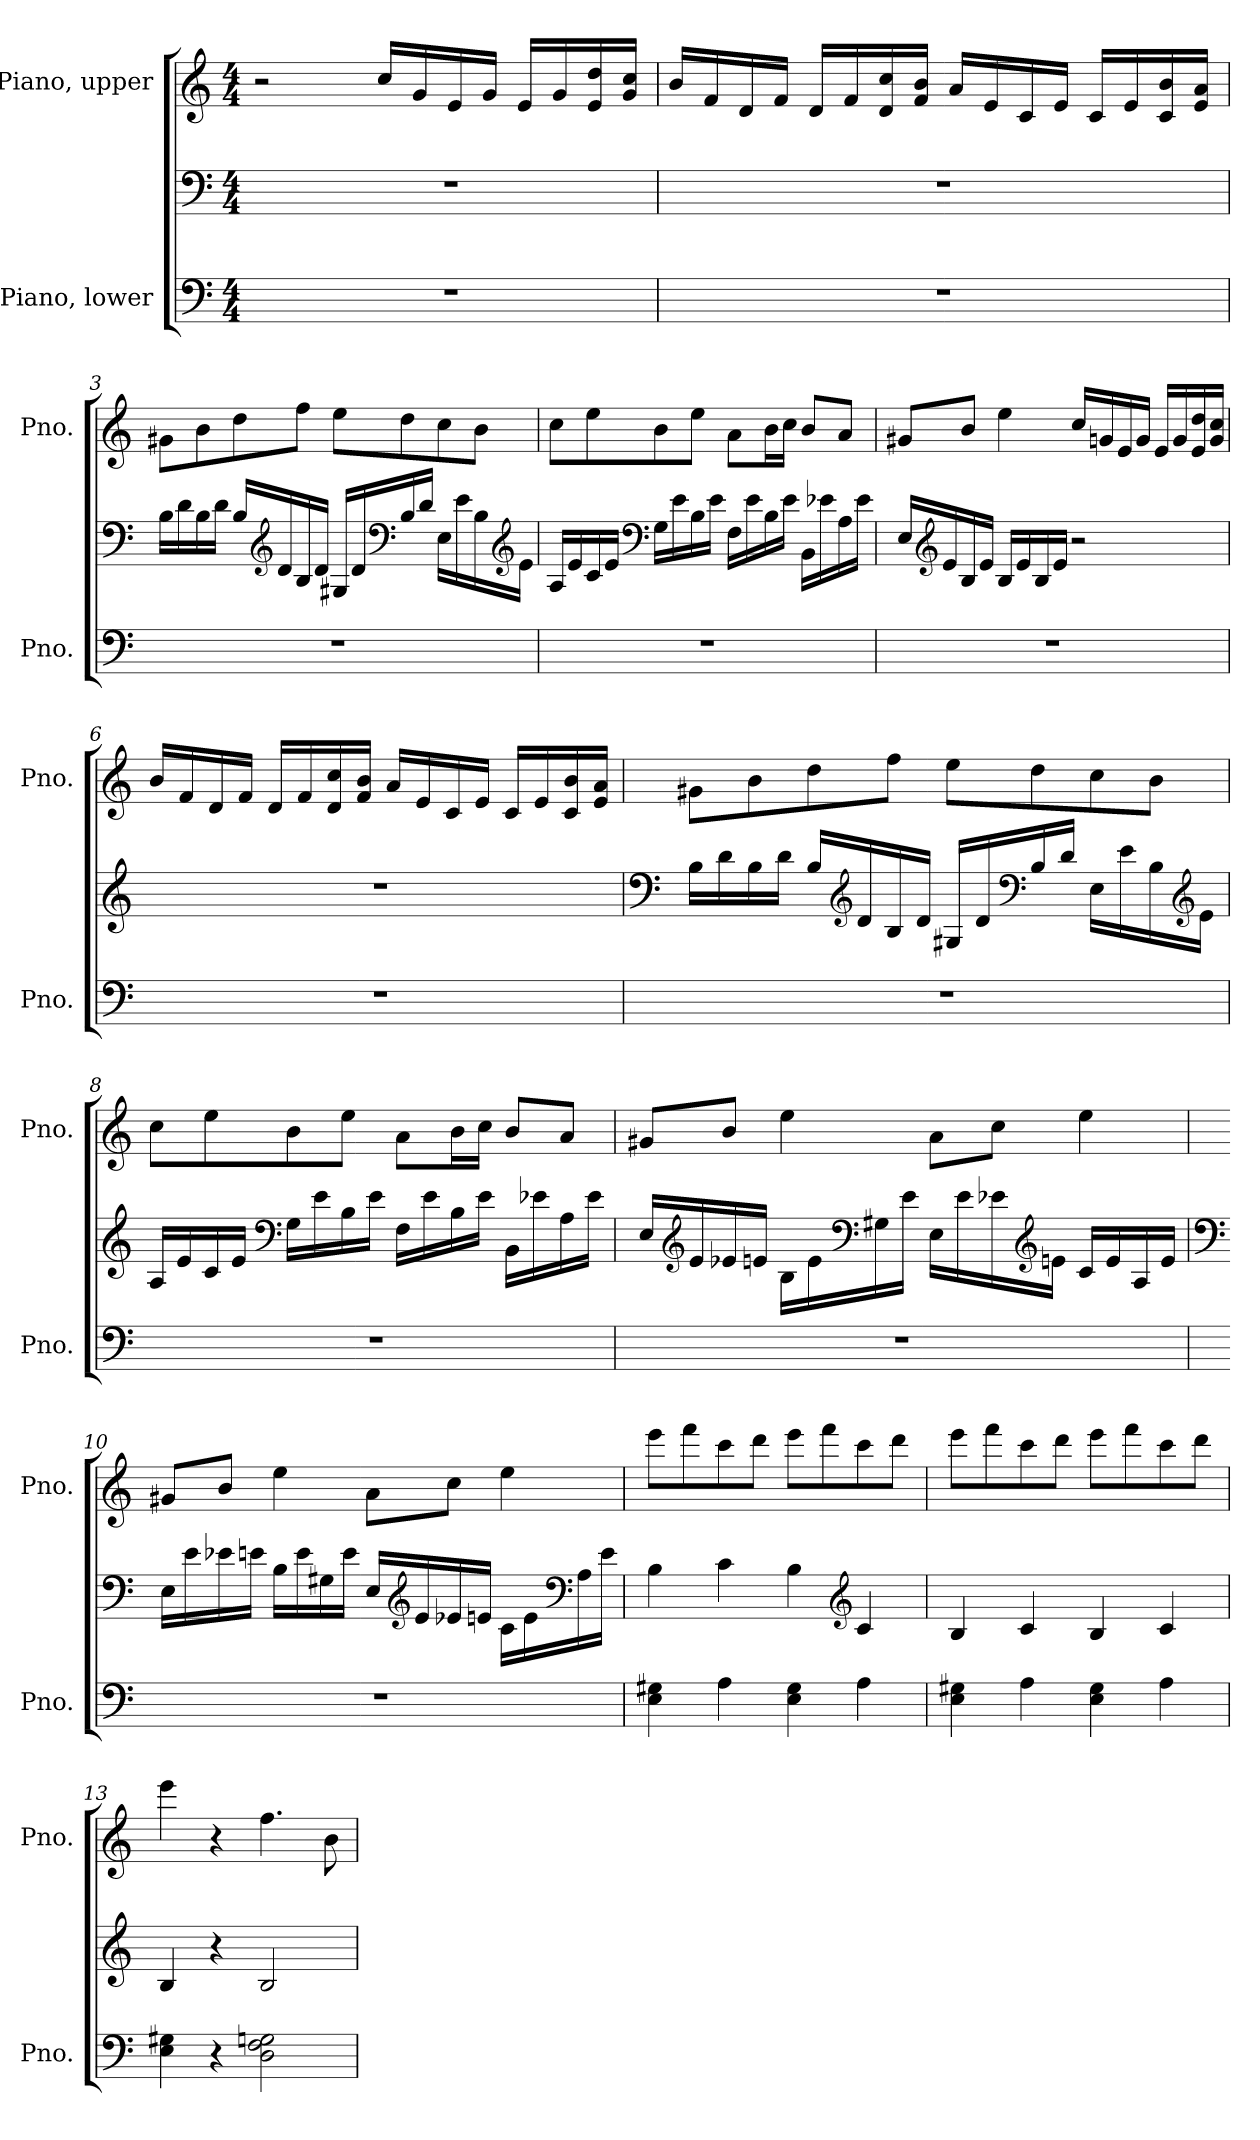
**kern	**kern	**kern
*part2	*part2	*part1
*staff3	*staff2	*staff1
*I"Piano, lower	*	*I"Piano, upper
*I'Pno.	*	*I'Pno.
*clefF4	*clefF4	*clefG2
*k[]	*k[]	*k[]
*M4/4	*M4/4	*M4/4
*MM60	*MM60	*MM60
=1	=1	=1
1r	1r	2r
.	.	16cc/LL
.	.	16g/
.	.	16e/
.	.	16g/JJ
.	.	16e/LL
.	.	16g/
.	.	16e/ 16dd/
.	.	16g/ 16cc/JJ
=2	=2	=2
1r	1r	16b/LL
.	.	16f/
.	.	16d/
.	.	16f/JJ
.	.	16d/LL
.	.	16f/
.	.	16d/ 16cc/
.	.	16f/ 16b/JJ
.	.	16a/LL
.	.	16e/
.	.	16c/
.	.	16e/JJ
.	.	16c/LL
.	.	16e/
.	.	16c/ 16b/
.	.	16e/ 16a/JJ
!!LO:LB:g=z
=3	=3	=3
1r	16B\LL	8g#X\L
.	16d\	.
.	16B\	8b\
.	16d\JJ	.
.	16B/LL	8dd\
*	*clefG2	*
.	16d/	.
.	16B/	8ff\J
.	16d/JJ	.
.	16G#X/LL	8ee\L
.	16d/	.
*	*clefF4	*
.	16B/	8dd\
.	16d/JJ	.
.	16E\LL	8cc\
.	16e\	.
.	16B\	8b\J
*	*clefG2	*
.	16e\JJ	.
=4	=4	=4
1r	16A/LL	8cc\L
.	16e/	.
.	16c/	8ee\
.	16e/JJ	.
*	*clefF4	*
.	16G\LL	8b\
.	16e\	.
.	16B\	8ee\J
.	16e\JJ	.
.	16F\LL	8a\L
.	16e\	.
.	16B\	16b\L
.	16e\JJ	16cc\JJ
.	16BB\LL	8b/L
.	16e-X\	.
.	16A\	8a/J
.	16e-\JJ	.
!!LO:LB:g=z
=5	=5	=5
1r	16E/LL	8g#X/L
*	*clefG2	*
.	16e/	.
.	16B/	8b/J
.	16e/JJ	.
.	16B/LL	4ee\
.	16e/	.
.	16B/	.
.	16e/JJ	.
.	2r	16cc/LL
.	.	16gn/
.	.	16e/
.	.	16g/JJ
.	.	16e/LL
.	.	16g/
.	.	16e/ 16dd/
.	.	16g/ 16cc/JJ
=6	=6	=6
1r	1r	16b/LL
.	.	16f/
.	.	16d/
.	.	16f/JJ
.	.	16d/LL
.	.	16f/
.	.	16d/ 16cc/
.	.	16f/ 16b/JJ
.	.	16a/LL
.	.	16e/
.	.	16c/
.	.	16e/JJ
.	.	16c/LL
.	.	16e/
.	.	16c/ 16b/
.	.	16e/ 16a/JJ
!!LO:LB:g=z
=7	=7	=7
*	*clefF4	*
1r	16B\LL	8g#X\L
.	16d\	.
.	16B\	8b\
.	16d\JJ	.
.	16B/LL	8dd\
*	*clefG2	*
.	16d/	.
.	16B/	8ff\J
.	16d/JJ	.
.	16G#X/LL	8ee\L
.	16d/	.
*	*clefF4	*
.	16B/	8dd\
.	16d/JJ	.
.	16E\LL	8cc\
.	16e\	.
.	16B\	8b\J
*	*clefG2	*
.	16e\JJ	.
=8	=8	=8
1r	16A/LL	8cc\L
.	16e/	.
.	16c/	8ee\
.	16e/JJ	.
*	*clefF4	*
.	16G\LL	8b\
.	16e\	.
.	16B\	8ee\J
.	16e\JJ	.
.	16F\LL	8a\L
.	16e\	.
.	16B\	16b\L
.	16e\JJ	16cc\JJ
.	16BB\LL	8b/L
.	16e-X\	.
.	16A\	8a/J
.	16e-\JJ	.
!!LO:PB:g=z
=9	=9	=9
1r	16E/LL	8g#X/L
*	*clefG2	*
.	16e/	.
.	16e-X/	8b/J
.	16en/JJ	.
.	16B\LL	4ee\
.	16e\	.
*	*clefF4	*
.	16G#X\	.
.	16e\JJ	.
.	16E\LL	8a\L
.	16e\	.
.	16e-X\	8cc\J
*	*clefG2	*
.	16en\JJ	.
.	16c/LL	4ee\
.	16e/	.
.	16A/	.
.	16e/JJ	.
!!LO:LB:g=z
=10	=10	=10
*	*clefF4	*
1r	16E\LL	8g#X/L
.	16e\	.
.	16e-X\	8b/J
.	16en\JJ	.
.	16B\LL	4ee\
.	16e\	.
.	16G#X\	.
.	16e\JJ	.
.	16E/LL	8a\L
*	*clefG2	*
.	16e/	.
.	16e-X/	8cc\J
.	16en/JJ	.
.	16c\LL	4ee\
.	16e\	.
*	*clefF4	*
.	16A\	.
.	16e\JJ	.
=11	=11	=11
4E\ 4G#X\	4B\	8eee\L
.	.	8fff\
4A\	4c\	8ccc\
.	.	8ddd\J
4E\ 4G#\	4B\	8eee\L
.	.	8fff\
*	*clefG2	*
4A\	4c/	8ccc\
.	.	8ddd\J
!!LO:LB:g=z
=12	=12	=12
4E\ 4G#X\	4B/	8eee\L
.	.	8fff\
4A\	4c/	8ccc\
.	.	8ddd\J
4E\ 4G#\	4B/	8eee\L
.	.	8fff\
4A\	4c/	8ccc\
.	.	8ddd\J
=13	=13	=13
4E\ 4G#X\	4B/	4eee\
4r	4r	4r
2D\ 2F\ 2Gn\	2B/	4.ff\
.	.	8b\
=	=	=
*-	*-	*-
